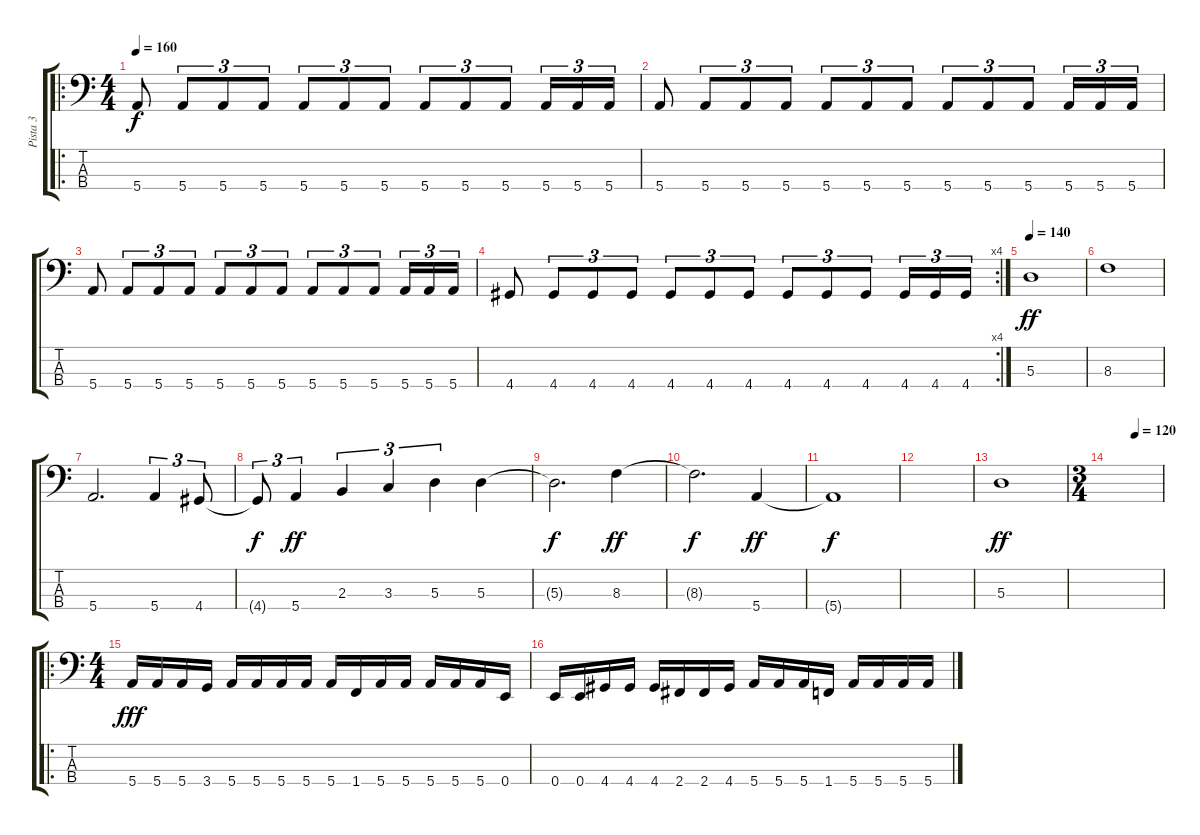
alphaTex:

\track ("Pista 3" "Pista 3") {instrument electricbasspick}
\staff {score tabs}
\tuning (G2 D2 A1 E1) {hide}
\ro
\ts (4 4)
\tempo 160
\clef f4
\ks c
5.4.8{dy f} 5.4.8{tu (3 2)} 5.4.8{tu (3 2)} 5.4.8{tu (3 2)} 5.4.8{tu (3 2)} 5.4.8{tu (3 2)} 5.4.8{tu (3 2)} 5.4.8{tu (3 2)} 5.4.8{tu (3 2)} 5.4.8{tu (3 2)} 5.4.16{tu (3 2)} 5.4.16{tu (3 2)} 5.4.16{tu (3 2)} |
5.4.8 5.4.8{tu (3 2)} 5.4.8{tu (3 2)} 5.4.8{tu (3 2)} 5.4.8{tu (3 2)} 5.4.8{tu (3 2)} 5.4.8{tu (3 2)} 5.4.8{tu (3 2)} 5.4.8{tu (3 2)} 5.4.8{tu (3 2)} 5.4.16{tu (3 2)} 5.4.16{tu (3 2)} 5.4.16{tu (3 2)} |
5.4.8 5.4.8{tu (3 2)} 5.4.8{tu (3 2)} 5.4.8{tu (3 2)} 5.4.8{tu (3 2)} 5.4.8{tu (3 2)} 5.4.8{tu (3 2)} 5.4.8{tu (3 2)} 5.4.8{tu (3 2)} 5.4.8{tu (3 2)} 5.4.16{tu (3 2)} 5.4.16{tu (3 2)} 5.4.16{tu (3 2)} |
\rc 4
4.4.8 4.4.8{tu (3 2)} 4.4.8{tu (3 2)} 4.4.8{tu (3 2)} 4.4.8{tu (3 2)} 4.4.8{tu (3 2)} 4.4.8{tu (3 2)} 4.4.8{tu (3 2)} 4.4.8{tu (3 2)} 4.4.8{tu (3 2)} 4.4.16{tu (3 2)} 4.4.16{tu (3 2)} 4.4.16{tu (3 2)} |
\tempo 140
5.3.1{dy ff} |
8.3.1 |
5.4.2{d} 5.4.4{tu (3 2)} 4.4.8{tu (3 2)} |
4.4{t}.8{tu (3 2) dy f} 5.4.4{tu (3 2) dy ff} 2.3.4{tu (3 2)} 3.3.4{tu (3 2)} 5.3.4{tu (3 2)} 5.3.4 |
5.3{t}.2{d dy f} 8.3.4{dy ff} |
8.3{t}.2{d dy f} 5.4.4{dy ff} |
5.4{t}.1{dy f} |
|
5.3.1{dy ff} |
\ts (3 4)
\tempo (120 0.5)
|
\ro
\ts (4 4)
5.4.16{dy fff} 5.4.16 5.4.16 3.4.16 5.4.16 5.4.16 5.4.16 5.4.16 5.4.16 1.4.16 5.4.16 5.4.16 5.4.16 5.4.16 5.4.16 0.4.16 |
0.4.16 0.4.16 4.4.16 4.4.16 4.4.16 2.4.16 2.4.16 4.4.16 5.4.16 5.4.16 5.4.16 1.4.16 5.4.16 5.4.16 5.4.16 5.4.16
